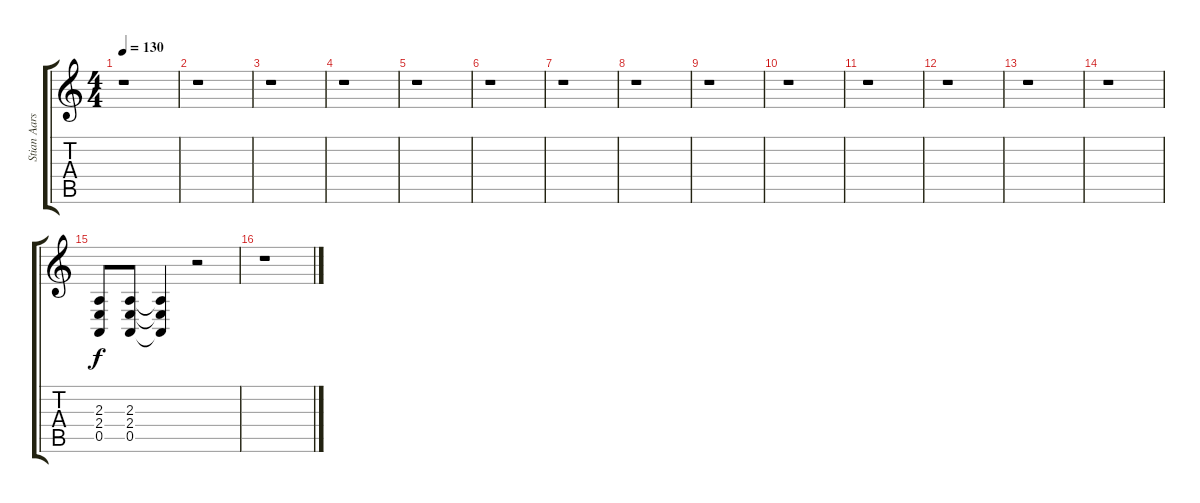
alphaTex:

\track ("Stian Aarstad" "Stian Aars") {instrument brightacousticpiano}
\staff {score tabs}
\tuning (E4 B3 G3 D3 A2 E2) {hide}
\ts (4 4)
\tempo 130
\clef g2
\ks c
r.1{dy f} |
r.1 |
r.1 |
r.1 |
r.1 |
r.1 |
r.1 |
r.1 |
r.1 |
r.1 |
r.1 |
r.1 |
r.1 |
r.1 |
(2.3 2.4 0.5).8 (2.3 2.4 0.5).8 (2.3{t} 2.4{t} 0.5{t}).4 r.2 |
r.1
